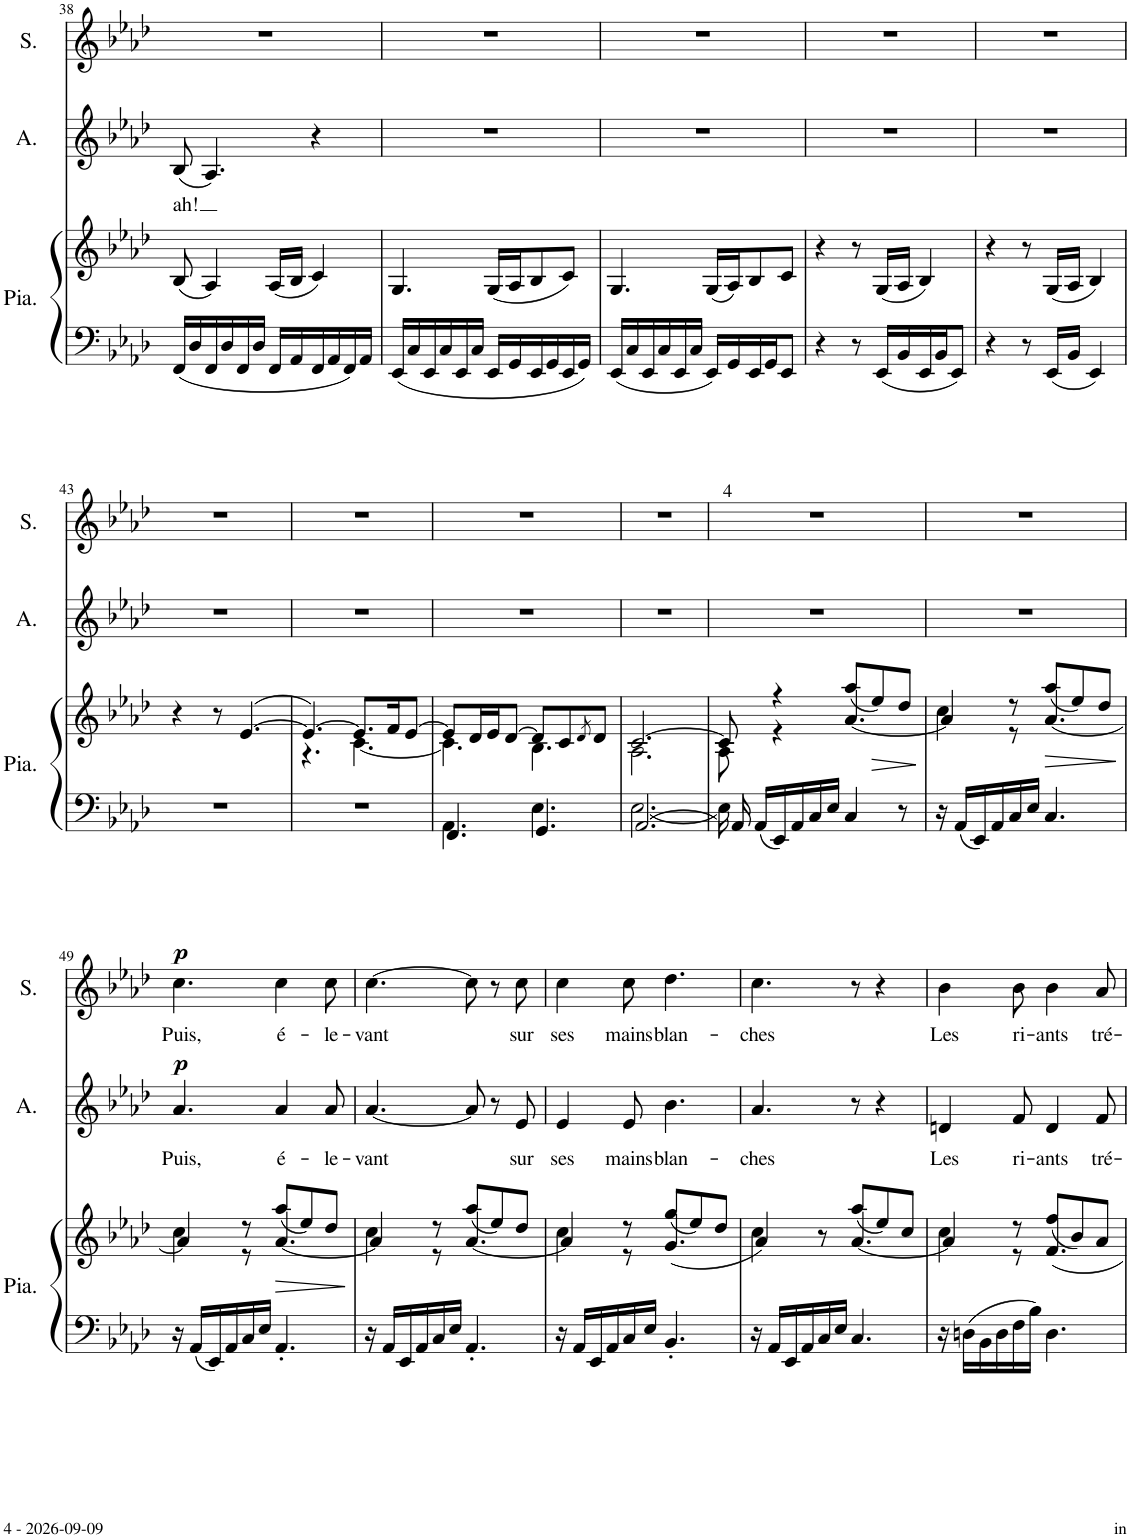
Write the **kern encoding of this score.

**kern	**kern	**dynam	**kern	**text	**dynam	**kern	**text	**dynam
*part3	*part3	*part3	*part2	*part2	*part2	*part1	*part1	*part1
*staff4	*staff3	*staff3/4	*staff2	*staff2	*staff2	*staff1	*staff1	*staff1
*I"Piano	*	*	*I"Alto	*	*	*I"Soprano	*	*
*I'Pia.	*	*	*I'A.	*	*	*I'S.	*	*
!!LO:PB:g=z
*clefF4	*clefG2	*	*clefG2	*	*	*clefG2	*	*
*k[b-e-a-d-]	*k[b-e-a-d-]	*	*k[b-e-a-d-]	*	*	*k[b-e-a-d-]	*	*
*M6/8	*M6/8	*	*M6/8	*	*	*M6/8	*	*
=38	=38	=38	=38	=38	=38	=38	=38	=38
!	!	!	!	!LO:LY:b	!	!	!	!
16FF/LL	(8B-/	.	(8B-/	ah!	.	2.r	.	.
16D-/	.	.	.	.	.	.	.	.
16FF/	4A-/)	.	4.A-/)	.	.	.	.	.
16D-/	.	.	.	.	.	.	.	.
16FF/	.	.	.	.	.	.	.	.
16D-/JJ	.	.	.	.	.	.	.	.
16FF/LL	(16A-/LL	.	.	.	.	.	.	.
16AA-/	16B-/JJ	.	.	.	.	.	.	.
16FF/	4c/)	.	4r	.	.	.	.	.
16AA-/	.	.	.	.	.	.	.	.
16FF/	.	.	.	.	.	.	.	.
16AA-/JJ	.	.	.	.	.	.	.	.
=39	=39	=39	=39	=39	=39	=39	=39	=39
16EE-/LL	4.G/	.	2.r	.	.	2.r	.	.
16C/	.	.	.	.	.	.	.	.
16EE-/	.	.	.	.	.	.	.	.
16C/	.	.	.	.	.	.	.	.
16EE-/	.	.	.	.	.	.	.	.
16C/JJ	.	.	.	.	.	.	.	.
16EE-/LL	(16G/LL	.	.	.	.	.	.	.
16GG/	16A-/J	.	.	.	.	.	.	.
16EE-/	8B-/	.	.	.	.	.	.	.
16GG/	.	.	.	.	.	.	.	.
16EE-/	8c/J)	.	.	.	.	.	.	.
16GG/JJ	.	.	.	.	.	.	.	.
=40	=40	=40	=40	=40	=40	=40	=40	=40
16EE-/LL	4.G/	.	2.r	.	.	2.r	.	.
16C/	.	.	.	.	.	.	.	.
16EE-/	.	.	.	.	.	.	.	.
16C/	.	.	.	.	.	.	.	.
16EE-/	.	.	.	.	.	.	.	.
16C/JJ	.	.	.	.	.	.	.	.
16EE-/LL	(16G/LL	.	.	.	.	.	.	.
16GG/	16A-/J)	.	.	.	.	.	.	.
16EE-/	8B-/	.	.	.	.	.	.	.
16GG/J	.	.	.	.	.	.	.	.
8EE-/J	8c/J	.	.	.	.	.	.	.
=41	=41	=41	=41	=41	=41	=41	=41	=41
4r	4r	.	2.r	.	.	2.r	.	.
8r	8r	.	.	.	.	.	.	.
16EE-/LL	(16G/LL	.	.	.	.	.	.	.
16BB-/	16A-/JJ	.	.	.	.	.	.	.
16EE-/	4B-/)	.	.	.	.	.	.	.
16BB-/J	.	.	.	.	.	.	.	.
8EE-/J	.	.	.	.	.	.	.	.
=42	=42	=42	=42	=42	=42	=42	=42	=42
4r	4r	.	2.r	.	.	2.r	.	.
8r	8r	.	.	.	.	.	.	.
16EE-/LL	(16G/LL	.	.	.	.	.	.	.
16BB-/JJ	16A-/JJ	.	.	.	.	.	.	.
4EE-/	4B-/)	.	.	.	.	.	.	.
!!LO:LB:g=z
=43	=43	=43	=43	=43	=43	=43	=43	=43
2.r	4r	.	2.r	.	.	2.r	.	.
.	8r	.	.	.	.	.	.	.
.	([4.e-/	.	.	.	.	.	.	.
=44	=44	=44	=44	=44	=44	=44	=44	=44
*	*^	*	*	*	*	*	*	*
2.r	4.e-/_)	4.r	.	2.r	.	.	2.r	.	.
.	8.e-/L]	[4.c\	.	.	.	.	.	.	.
.	16f/K	.	.	.	.	.	.	.	.
.	[8e-/J	.	.	.	.	.	.	.	.
=45	=45	=45	=45	=45	=45	=45	=45	=45	=45
*^	*	*	*	*	*	*	*	*	*
4.FF/	4.AA-\	8e-/L]	4.c\]	.	2.r	.	.	2.r	.	.
.	.	16d-/L	.	.	.	.	.	.	.	.
.	.	16e-/J	.	.	.	.	.	.	.	.
.	.	[8d-/J	.	.	.	.	.	.	.	.
4.GG/	4.E-\	8d-/L]	4.B-\	.	.	.	.	.	.	.
.	.	8c/	.	.	.	.	.	.	.	.
.	.	8qd-/	.	.	.	.	.	.	.	.
.	.	8d-/J	.	.	.	.	.	.	.	.
=46	=46	=46	=46	=46	=46	=46	=46	=46	=46	=46
[2.AA-/	[2.E-\	[2.c/	2.A-\	.	2.r	.	.	2.r	.	.
=47	=47	=47	=47	=47	=47	=47	=47	=47	=47	=47
!	!	!	!	!	!	!	!	!LO:TX:a:t=4	!	!
16AA-/]	16E-\]	8c/]	8A-\	.	2.r	.	.	2.r	.	.
16AA-/LL	2ryy	.	.	.	.	.	.	.	.	.
16EE-/	.	4r	4r	.	.	.	.	.	.	.
16AA-/	.	.	.	.	.	.	.	.	.	.
16C/	.	.	.	.	.	.	.	.	.	.
16E-/JJ	.	.	.	.	.	.	.	.	.	.
4C/	.	[<4.a-/	(8aa-/L	.	.	.	.	.	.	.
!	!	!	!	!LO:HP:b	!	!	!	!	!	!
.	.	.	8ee-/)	>	.	.	.	.	.	.
.	8.ryy	.	.	.	.	.	.	.	.	.
8r	.	.	8dd-/J	.	.	.	.	.	.	.
*v	*v	*	*	*	*	*	*	*	*	*
=48	=48	=48	=48	=48	=48	=48	=48	=48	=48
16r	4a-/]	4cc\	.	2.r	.	.	2.r	.	.
16AA-/LL	.	.	.	.	.	.	.	.	.
16EE-/	.	.	.	.	.	.	.	.	.
16AA-/	.	.	.	.	.	.	.	.	.
16C/	8r	8r	.	.	.	.	.	.	.
16E-/JJ	.	.	.	.	.	.	.	.	.
!	!	!	!LO:HP:b	!	!	!	!	!	!
4.C/	[<4.a-/	(8aa-/L	>	.	.	.	.	.	.
.	.	8ee-/)	.	.	.	.	.	.	.
.	.	8dd-/J	.	.	.	.	.	.	.
*	*v	*v	*	*	*	*	*	*	*
.	.	]	.	.	.	.	.	.
!!LO:LB:g=z
=49	=49	=49	=49	=49	=49	=49	=49	=49
*	*^	*	*	*	*	*	*	*
!	!	!	!	!	!LO:LY:b	!LO:DY:a	!	!LO:LY:b	!LO:DY:a
16r	4a-/]	4cc\	.	4.a-/	Puis,	p	4.cc\	Puis,	p
16AA-/LL	.	.	.	.	.	.	.	.	.
16EE-/	.	.	.	.	.	.	.	.	.
16AA-/	.	.	.	.	.	.	.	.	.
16C/	8r	8r	.	.	.	.	.	.	.
16E-/JJ	.	.	.	.	.	.	.	.	.
!	!	!	!	!	!LO:LY:b	!	!	!LO:LY:b	!
4.AA-'/	[<4.a-/	(8aa-/L	.	4a-/	é-	.	4cc\	é-	.
.	.	8ee-/)	.	.	.	.	.	.	.
!	!	!	!	!	!LO:LY:b	!	!	!LO:LY:b	!
.	.	8dd-/J	.	8a-/	-le-	.	8cc\	-le-	.
*	*v	*v	*	*	*	*	*	*	*
.	.	]	.	.	.	.	.	.
=50	=50	=50	=50	=50	=50	=50	=50	=50
*	*^	*	*	*	*	*	*	*
!	!	!	!	!	!LO:LY:b	!	!	!LO:LY:b	!
16r	4a-/]	4cc\	.	[4.a-/	-vant	.	[4.cc\	-vant	.
16AA-/LL	.	.	.	.	.	.	.	.	.
16EE-/	.	.	.	.	.	.	.	.	.
16AA-/	.	.	.	.	.	.	.	.	.
16C/	8r	8r	.	.	.	.	.	.	.
16E-/JJ	.	.	.	.	.	.	.	.	.
4.AA-'/	[<4.a-/	(8aa-/L	.	8a-/]	.	.	8cc\]	.	.
.	.	8ee-/)	.	8r	.	.	8r	.	.
!	!	!	!	!	!LO:LY:b	!	!	!LO:LY:b	!
.	.	8dd-/J	.	8e-/	sur	.	8cc\	sur	.
=51	=51	=51	=51	=51	=51	=51	=51	=51	=51
!	!	!	!	!	!LO:LY:b	!	!	!LO:LY:b	!
16r	4a-/]	4cc\	.	4e-/	ses	.	4cc\	ses	.
16AA-/LL	.	.	.	.	.	.	.	.	.
16EE-/	.	.	.	.	.	.	.	.	.
16AA-/	.	.	.	.	.	.	.	.	.
!	!	!	!	!	!LO:LY:b	!	!	!LO:LY:b	!
16C/	8r	8r	.	8e-/	mains	.	8cc\	mains	.
16E-/JJ	.	.	.	.	.	.	.	.	.
!	!	!	!	!	!LO:LY:b	!	!	!LO:LY:b	!
4.BB-'/	(<4.g/	(8gg/L	.	4.b-\	blan-	.	4.dd-\	blan-	.
.	.	8ee-/)	.	.	.	.	.	.	.
.	.	8dd-/J	.	.	.	.	.	.	.
=52	=52	=52	=52	=52	=52	=52	=52	=52	=52
!	!	!	!	!	!LO:LY:b	!	!	!LO:LY:b	!
16r	4a-/)	4cc\	.	4.a-/	-ches	.	4.cc\	-ches	.
16AA-/LL	.	.	.	.	.	.	.	.	.
16EE-/	.	.	.	.	.	.	.	.	.
16AA-/	.	.	.	.	.	.	.	.	.
16C/	8r	8ryy	.	.	.	.	.	.	.
16E-/JJ	.	.	.	.	.	.	.	.	.
4.C/	[<4.a-/	(8aa-/L	.	8r	.	.	8r	.	.
.	.	8ee-/)	.	4r	.	.	4r	.	.
.	.	8cc/J	.	.	.	.	.	.	.
=53	=53	=53	=53	=53	=53	=53	=53	=53	=53
!	!	!	!	!	!LO:LY:b	!	!	!LO:LY:b	!
16r	4a-/]	4cc\	.	4dn/	Les	.	4b-\	Les	.
16Dn\LL	.	.	.	.	.	.	.	.	.
16BB-\	.	.	.	.	.	.	.	.	.
16D\	.	.	.	.	.	.	.	.	.
!	!	!	!	!	!LO:LY:b	!	!	!LO:LY:b	!
16F\	8r	8r	.	8f/	ri-	.	8b-\	ri-	.
16B-\JJ	.	.	.	.	.	.	.	.	.
!	!	!	!	!	!LO:LY:b	!	!	!LO:LY:b	!
4.D\	4.f/	(8ff/L	.	4d/	-ants	.	4b-\	-ants	.
.	.	8b-/)	.	.	.	.	.	.	.
!	!	!	!	!	!LO:LY:b	!	!	!LO:LY:b	!
.	.	8a-/J	.	8f/	tré-	.	8a-/	tré-	.
*	*v	*v	*	*	*	*	*	*	*
=	=	=	=	=	=	=	=	=
*-	*-	*-	*-	*-	*-	*-	*-	*-
